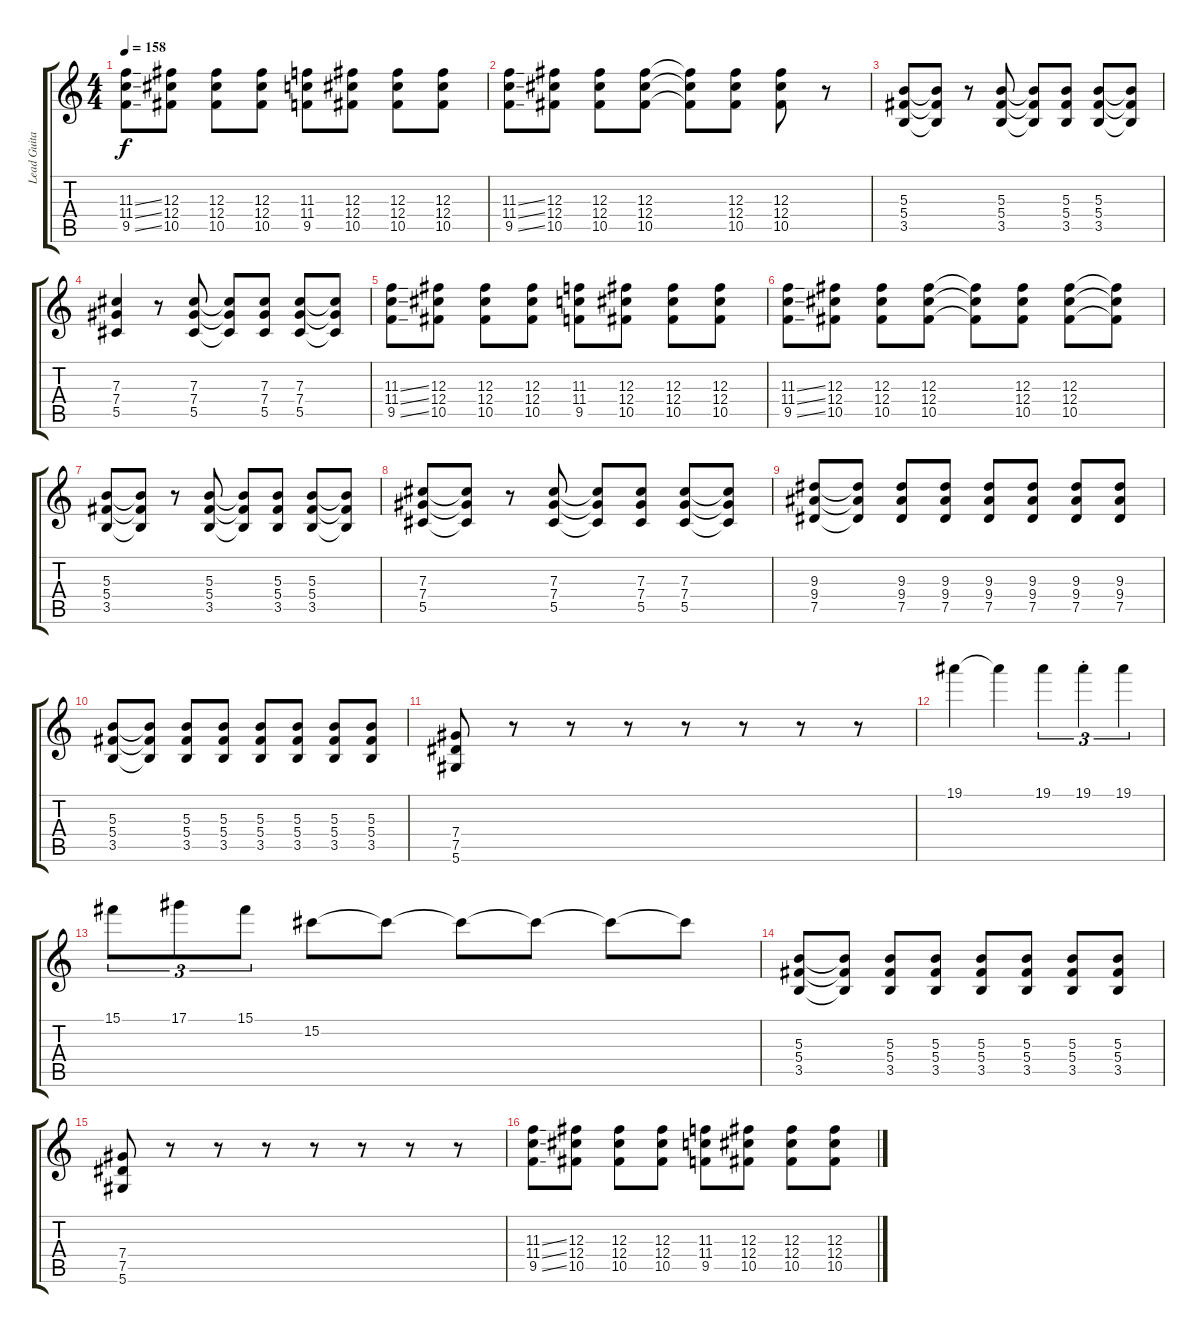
\track ("Lead Guitar" "Lead Guita") {instrument overdrivenguitar}
\staff {score tabs}
\tuning (Eb4 Bb3 Gb3 Db3 Ab2 Eb2) {hide}
\ts (4 4)
\tempo 158
\clef g2
\ks c
(11.3{ss} 11.4{ss} 9.5{ss}).8{dy f} (12.3 12.4 10.5).8 (12.3 12.4 10.5).8 (12.3 12.4 10.5).8 (11.3 11.4 9.5).8 (12.3 12.4 10.5).8 (12.3 12.4 10.5).8 (12.3 12.4 10.5).8 |
(11.3{ss} 11.4{ss} 9.5{ss}).8 (12.3 12.4 10.5).8 (12.3 12.4 10.5).8 (12.3 12.4 10.5).8 (12.3{t} 12.4{t} 10.5{t}).8 (12.3 12.4 10.5).8 (12.3 12.4 10.5).8 r.8 |
(5.3 5.4 3.5).8 (5.3{t} 5.4{t} 3.5{t}).8 r.8 (5.3 5.4 3.5).8 (5.3{t} 5.4{t} 3.5{t}).8 (5.3 5.4 3.5).8 (5.3 5.4 3.5).8 (5.3{t} 5.4{t} 3.5{t}).8 |
(7.3 7.4 5.5).4 r.8 (7.3 7.4 5.5).8 (7.3{t} 7.4{t} 5.5{t}).8 (7.3 7.4 5.5).8 (7.3 7.4 5.5).8 (7.3{t} 7.4{t} 5.5{t}).8 |
(11.3{ss} 11.4{ss} 9.5{ss}).8 (12.3 12.4 10.5).8 (12.3 12.4 10.5).8 (12.3 12.4 10.5).8 (11.3 11.4 9.5).8 (12.3 12.4 10.5).8 (12.3 12.4 10.5).8 (12.3 12.4 10.5).8 |
(11.3{ss} 11.4{ss} 9.5{ss}).8 (12.3 12.4 10.5).8 (12.3 12.4 10.5).8 (12.3 12.4 10.5).8 (12.3{t} 12.4{t} 10.5{t}).8 (12.3 12.4 10.5).8 (12.3 12.4 10.5).8 (12.3{t} 12.4{t} 10.5{t}).8 |
(5.3 5.4 3.5).8 (5.3{t} 5.4{t} 3.5{t}).8 r.8 (5.3 5.4 3.5).8 (5.3{t} 5.4{t} 3.5{t}).8 (5.3 5.4 3.5).8 (5.3 5.4 3.5).8 (5.3{t} 5.4{t} 3.5{t}).8 |
(7.3 7.4 5.5).8 (7.3{t} 7.4{t} 5.5{t}).8 r.8 (7.3 7.4 5.5).8 (7.3{t} 7.4{t} 5.5{t}).8 (7.3 7.4 5.5).8 (7.3 7.4 5.5).8 (7.3{t} 7.4{t} 5.5{t}).8 |
(9.3 9.4 7.5).8 (9.3{t} 9.4{t} 7.5{t}).8 (9.3 9.4 7.5).8 (9.3 9.4 7.5).8 (9.3 9.4 7.5).8 (9.3 9.4 7.5).8 (9.3 9.4 7.5).8 (9.3 9.4 7.5).8 |
(5.3 5.4 3.5).8 (5.3{t} 5.4{t} 3.5{t}).8 (5.3 5.4 3.5).8 (5.3 5.4 3.5).8 (5.3 5.4 3.5).8 (5.3 5.4 3.5).8 (5.3 5.4 3.5).8 (5.3 5.4 3.5).8 |
(7.4 7.5 5.6).8 r.8 r.8 r.8 r.8 r.8 r.8 r.8 |
19.1.4 19.1{t}.4 19.1.4{tu (3 2)} 19.1{st}.4{tu (3 2)} 19.1.4{tu (3 2)} |
15.1.8{tu (3 2)} 17.1.8{tu (3 2)} 15.1.8{tu (3 2)} 15.2.8 15.2{t}.8 15.2{t}.8 15.2{t}.8 15.2{t}.8 15.2{t}.8 |
(5.3 5.4 3.5).8 (5.3{t} 5.4{t} 3.5{t}).8 (5.3 5.4 3.5).8 (5.3 5.4 3.5).8 (5.3 5.4 3.5).8 (5.3 5.4 3.5).8 (5.3 5.4 3.5).8 (5.3 5.4 3.5).8 |
(7.4 7.5 5.6).8 r.8 r.8 r.8 r.8 r.8 r.8 r.8 |
(11.3{ss} 11.4{ss} 9.5{ss}).8 (12.3 12.4 10.5).8 (12.3 12.4 10.5).8 (12.3 12.4 10.5).8 (11.3 11.4 9.5).8 (12.3 12.4 10.5).8 (12.3 12.4 10.5).8 (12.3 12.4 10.5).8
